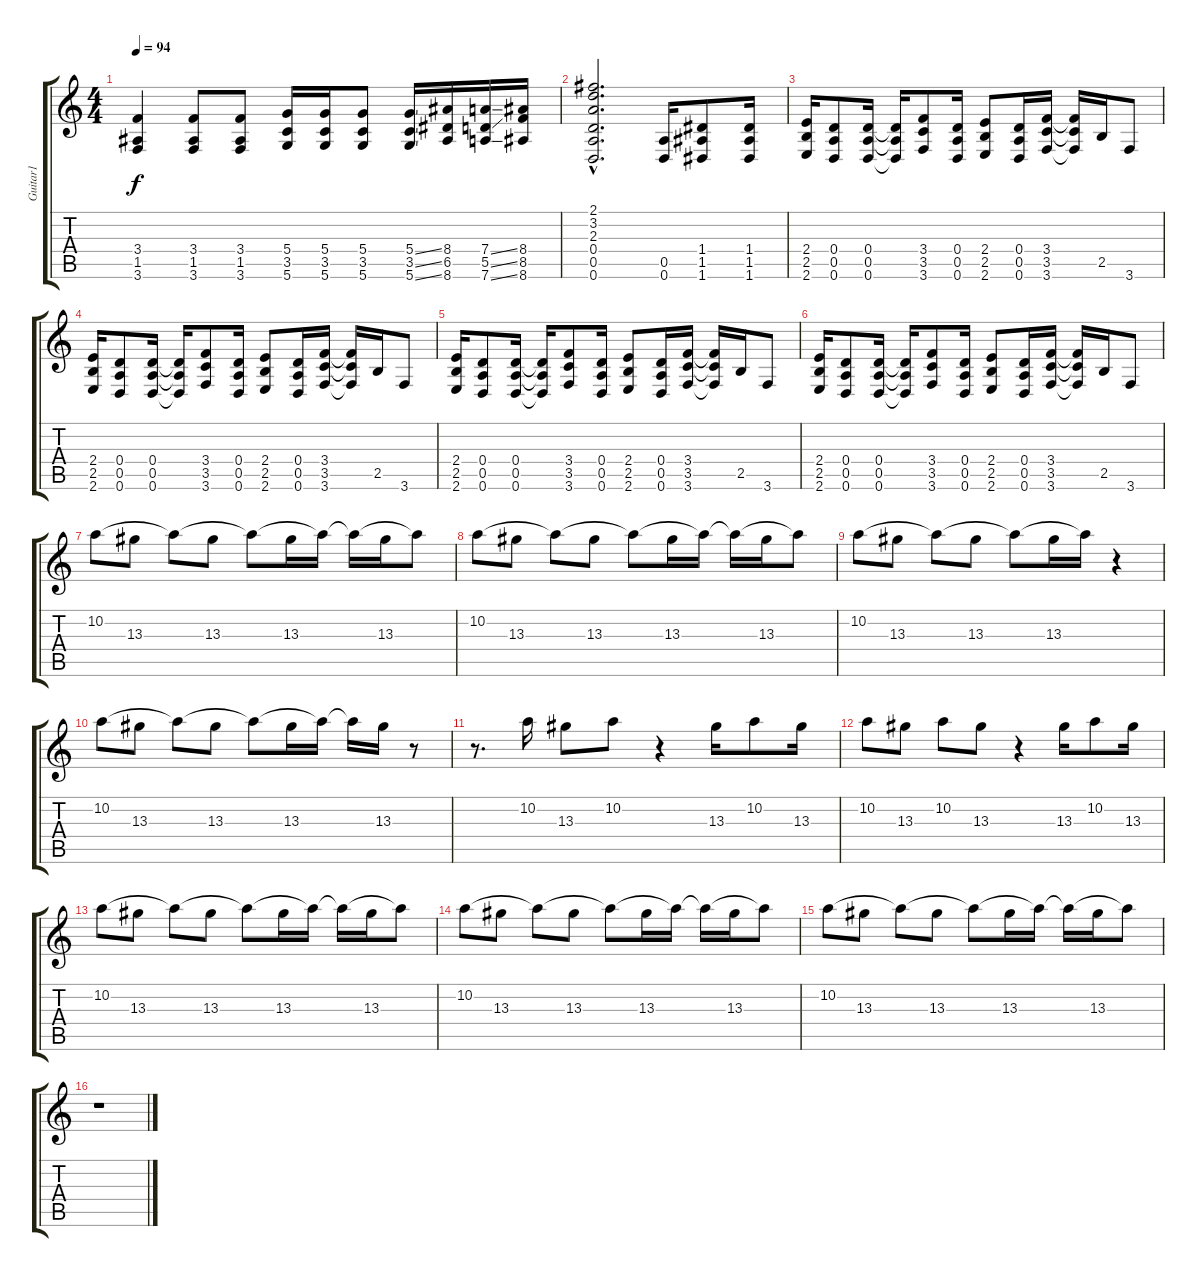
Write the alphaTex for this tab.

\track ("Guitar1" "Guitar1") {instrument overdrivenguitar}
\staff {score tabs}
\tuning (E4 B3 G3 D3 A2 D2) {hide}
\ts (4 4)
\tempo 94
\clef g2
\ks c
(3.4 1.5 3.6).4{dy f} (3.4 1.5 3.6).8 (3.4 1.5 3.6).8 (5.4 3.5 5.6).16 (5.4 3.5 5.6).16 (5.4 3.5 5.6).8 (5.4{ss} 3.5{ss} 5.6{ss}).16 (8.4 6.5 8.6).16 (7.4{ss} 5.5{ss} 7.6{ss}).16 (8.4 8.5 8.6).16 |
(2.1{hac} 3.2{hac} 2.3{hac} 0.4{hac} 0.5{hac} 0.6{hac}).2{d} (0.5 0.6).16 (1.4 1.5 1.6).8 (1.4 1.5 1.6).16 |
(2.4 2.5 2.6).16 (0.4 0.5 0.6).8 (0.4 0.5 0.6).16 (0.4{t} 0.5{t} 0.6{t}).16 (3.4 3.5 3.6).8 (0.4 0.5 0.6).16 (2.4 2.5 2.6).8 (0.4 0.5 0.6).16 (3.4 3.5 3.6).16 (3.4{t} 3.5{t} 3.6{t}).16 2.5.16 3.6.8 |
(2.4 2.5 2.6).16 (0.4 0.5 0.6).8 (0.4 0.5 0.6).16 (0.4{t} 0.5{t} 0.6{t}).16 (3.4 3.5 3.6).8 (0.4 0.5 0.6).16 (2.4 2.5 2.6).8 (0.4 0.5 0.6).16 (3.4 3.5 3.6).16 (3.4{t} 3.5{t} 3.6{t}).16 2.5.16 3.6.8 |
(2.4 2.5 2.6).16 (0.4 0.5 0.6).8 (0.4 0.5 0.6).16 (0.4{t} 0.5{t} 0.6{t}).16 (3.4 3.5 3.6).8 (0.4 0.5 0.6).16 (2.4 2.5 2.6).8 (0.4 0.5 0.6).16 (3.4 3.5 3.6).16 (3.4{t} 3.5{t} 3.6{t}).16 2.5.16 3.6.8 |
(2.4 2.5 2.6).16 (0.4 0.5 0.6).8 (0.4 0.5 0.6).16 (0.4{t} 0.5{t} 0.6{t}).16 (3.4 3.5 3.6).8 (0.4 0.5 0.6).16 (2.4 2.5 2.6).8 (0.4 0.5 0.6).16 (3.4 3.5 3.6).16 (3.4{t} 3.5{t} 3.6{t}).16 2.5.16 3.6.8 |
10.2.8 13.3.8 10.2{t}.8 13.3.8 10.2{t}.8 13.3.16 10.2{t}.16 10.2{t}.16 13.3.16 10.2{t}.8 |
10.2.8 13.3.8 10.2{t}.8 13.3.8 10.2{t}.8 13.3.16 10.2{t}.16 10.2{t}.16 13.3.16 10.2{t}.8 |
10.2.8 13.3.8 10.2{t}.8 13.3.8 10.2{t}.8 13.3.16 10.2{t}.16 r.4 |
10.2.8 13.3.8 10.2{t}.8 13.3.8 10.2{t}.8 13.3.16 10.2{t}.16 10.2{t}.16 13.3.16 r.8 |
r.8{d} 10.2.16 13.3.8 10.2.8 r.4 13.3.16 10.2.8 13.3.16 |
10.2.8 13.3.8 10.2.8 13.3.8 r.4 13.3.16 10.2.8 13.3.16 |
10.2.8 13.3.8 10.2{t}.8 13.3.8 10.2{t}.8 13.3.16 10.2{t}.16 10.2{t}.16 13.3.16 10.2{t}.8 |
10.2.8 13.3.8 10.2{t}.8 13.3.8 10.2{t}.8 13.3.16 10.2{t}.16 10.2{t}.16 13.3.16 10.2{t}.8 |
10.2.8 13.3.8 10.2{t}.8 13.3.8 10.2{t}.8 13.3.16 10.2{t}.16 10.2{t}.16 13.3.16 10.2{t}.8 |
r.1
